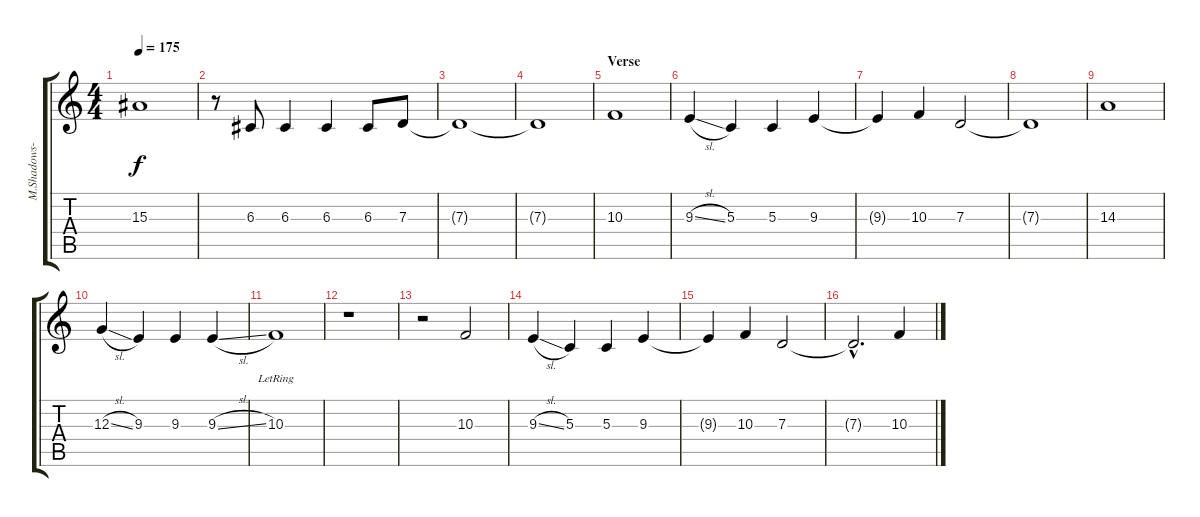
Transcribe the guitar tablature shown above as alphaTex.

\track ("M.Shadows-Vocals" "M.Shadows-") {instrument clarinet}
\staff {score tabs}
\tuning (E4 B3 G3 D3 A2 E2) {hide}
\ts (4 4)
\tempo 175
\clef g2
\ks c
15.3.1{dy f} |
r.8 6.3.8 6.3.4 6.3.4 6.3.8 7.3.8{volume 6} |
7.3{t}.1 |
7.3{t}.1 |
\section ("" "Verse")
10.3.1{volume 16} |
9.3{sl}.4 5.3.4 5.3.4 9.3.4 |
9.3{t}.4 10.3.4 7.3.2 |
7.3{t}.1 |
14.3.1 |
12.3{sl}.4 9.3.4 9.3.4 9.3{sl}.4 |
10.3{lr}.1 |
r.1 |
r.2 10.3.2 |
9.3{sl}.4 5.3.4 5.3.4 9.3.4 |
9.3{t}.4 10.3.4 7.3.2 |
7.3{hac t}.2{d} 10.3.4
